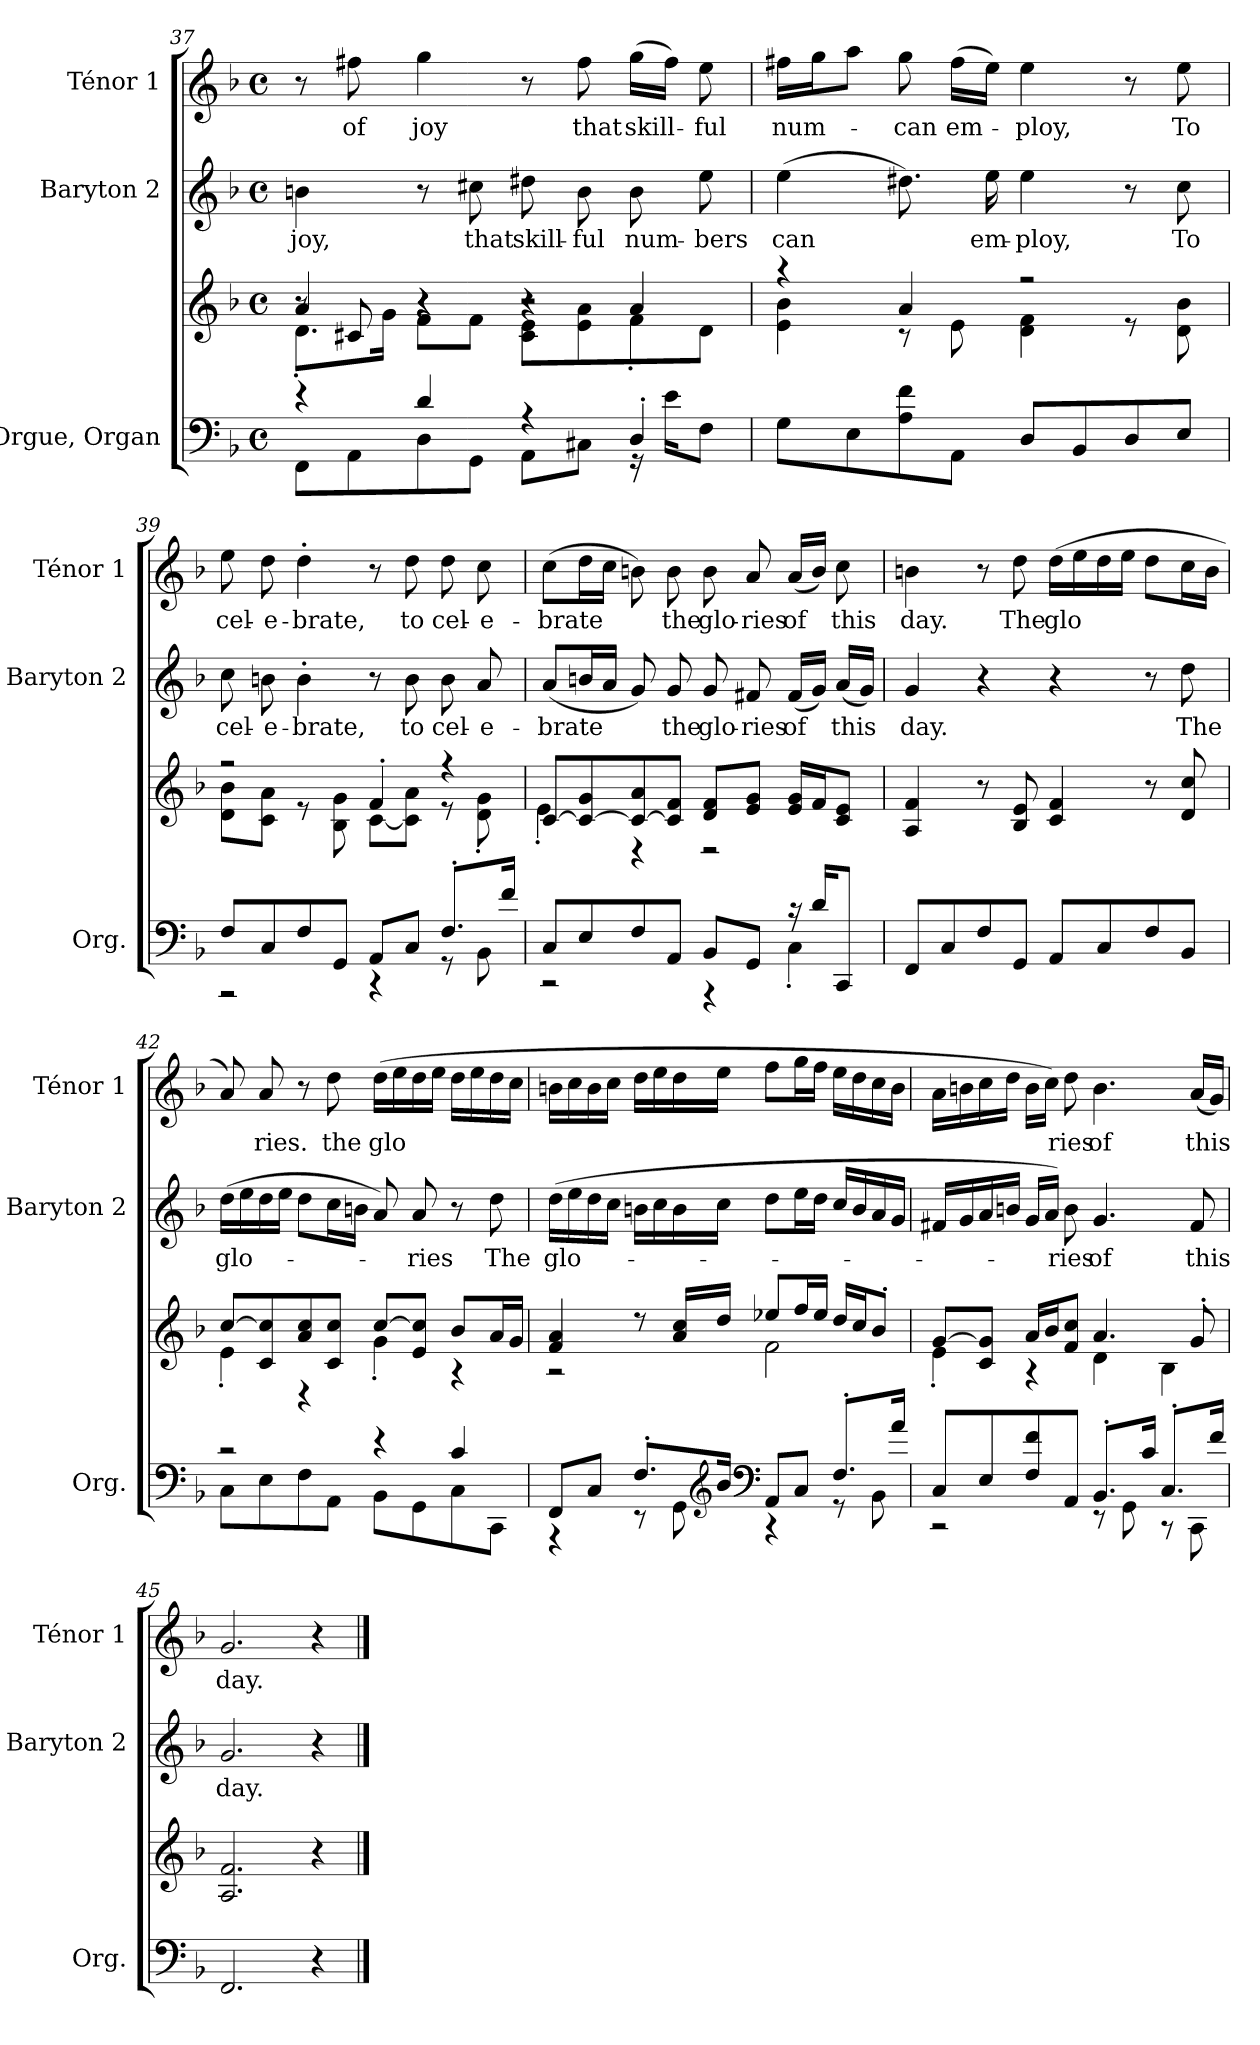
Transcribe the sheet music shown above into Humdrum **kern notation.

**kern	**kern	**kern	**text	**kern	**text
*part3	*part3	*part2	*part2	*part1	*part1
*staff4	*staff3	*staff2	*staff2	*staff1	*staff1
*I"Orgue, Organ	*	*I"Baryton 2	*	*I"Ténor 1	*
*I'Org.	*	*I'Baryton 2	*	*I'Ténor 1	*
!!LO:LB:g=z
*clefF4	*clefG2	*clefG2	*	*clefG2	*
*	*	*ITrd1c2	*	*ITrd1c2	*
*k[b-]	*k[b-]	*k[b-e-a-]	*	*k[b-e-a-]	*
*M4/4	*M4/4	*M4/4	*	*M4/4	*
*met(c)	*met(c)	*met(c)	*	*met(c)	*
=37	=37	=37	=37	=37	=37
*^	*^	*	*	*	*
*	*	*	*^	*	*	*	*
!	!	!	!	!	!	!LO:LY:b	!	!
4r	8FF\L	4a/	8.d'\L	8r	4an\	joy,	8r	.
!	!	!	!	!	!	!	!	!LO:LY:b
.	8AA\	.	.	8c#X/	.	.	8een\	of
.	.	.	16g\Jk	.	.	.	.	.
!	!	!	!	!	!	!	!	!LO:LY:b
4d/	8D\	4r	8f\L	4r	8r	.	4ff\	joy
!	!	!	!	!	!	!LO:LY:b	!	!
.	8GG\J	.	8f\J	.	8bn\	that	.	.
!	!	!	!	!	!	!LO:LY:b	!	!
4r	8AA\L	4r	8c#\ 8e\L	2r	8cc#X\	skill-	8r	.
!	!	!	!	!	!	!LO:LY:b	!	!LO:LY:b
.	8C#X\J	.	8e\ 8a\	.	8a\	-ful	8ee\	that
!	!	!	!	!	!	!LO:LY:b	!	!LO:LY:b
4D'/	16r	4a/	8f'\	.	8a\	num-	(16ff\LL	skill-
.	16e\KL	.	.	.	.	.	16ee\JJ)	.
!	!	!	!	!	!	!LO:LY:b	!	!LO:LY:b
.	8F\J	.	8d\J	.	8dd\	-bers	8dd\	-ful
*	*	*	*v	*v	*	*	*	*
=38	=38	=38	=38	=38	=38	=38	=38
!	!	!	!	!	!LO:LY:b	!	!LO:LY:b
*v	*v	*	*	*	*	*	*
8G\L	4r	4e\ 4b-\	(4dd\	can	16een\LL	num-
.	.	.	.	.	16ff\J	.
8E\	.	.	.	.	8gg\J	.
!	!	!	!	!	!	!LO:LY:b
8A\ 8f\	4a/	8r	8.cc#X\)	.	8ff\	can
!	!	!	!	!	!	!LO:LY:b
8AA\J	.	8e\	.	.	(16ee\LL	em-
!	!	!	!	!LO:LY:b	!	!
.	.	.	16dd\	em-	16dd\JJ)	.
!	!	!	!	!LO:LY:b	!	!LO:LY:b
8D/L	2r	4d\ 4f\	4dd\	-ploy,	4dd\	-ploy,
8BB-/	.	.	.	.	.	.
8D/	.	8r	8r	.	8r	.
!	!	!	!	!LO:LY:b	!	!LO:LY:b
8E/J	.	8d\ 8b-\	8b-\	To	8dd\	To
!!LO:LB:g=z
=39	=39	=39	=39	=39	=39	=39
*^	*	*	*	*	*	*
!	!	!	!	!	!LO:LY:b	!	!LO:LY:b
8F/L	2r	2r	8d\ 8b-\L	8b-\	cel-	8dd\	cel-
!	!	!	!	!	!LO:LY:b	!	!LO:LY:b
8C/	.	.	8c\ 8a\J	8an\	-e-	8cc\	-e-
!	!	!	!	!	!LO:LY:b	!	!LO:LY:b
8F/	.	.	8r	4a'\	-brate,	4cc'\	-brate,
8GG/J	.	.	8B-\ 8g\	.	.	.	.
8AA/L	4r	4f'/	[8c\L	8r	.	8r	.
!	!	!	!	!	!LO:LY:b	!	!LO:LY:b
8C/J	.	.	8c\] 8a\J	8a\	to	8cc\	to
!	!	!	!	!	!LO:LY:b	!	!LO:LY:b
8.F'/L	8r	4r	8r	8a\	cel-	8cc\	cel-
!	!	!	!	!	!LO:LY:b	!	!LO:LY:b
.	8BB-\	.	8d\' 8g\'	8g/	-e-	8b-\	-e-
16f/Jk	.	.	.	.	.	.	.
=40	=40	=40	=40	=40	=40	=40	=40
!	!	!	!	!	!LO:LY:b	!	!LO:LY:b
8C/L	2r	[8c/L	4e'\	(8g/L	-brate	(8b-\L	-brate
8E/	.	8c/_ 8g/	.	16an/L	.	16cc\L	.
.	.	.	.	16g/JJ	.	16b-\JJ	.
8F/	.	8c/_ 8a/	4r	8f/)	.	8an\)	.
!	!	!	!	!	!LO:LY:b	!	!LO:LY:b
8AA/J	.	8c/] 8f/J	.	8f/	the	8a\	the
!	!	!	!	!	!LO:LY:b	!	!LO:LY:b
8BB-/L	4r	8d/ 8f/L	2r	8f/	glo-	8a\	glo-
!	!	!	!	!	!LO:LY:b	!	!LO:LY:b
8GG/J	.	8e/ 8g/J	.	8en/	-ries	8g/	-ries
!	!	!	!	!	!LO:LY:b	!	!LO:LY:b
16r	4C'\	16e/ 16g/LL	.	(16e/LL	of	(16g/LL	of
16d/KL	.	16f/J	.	16f/JJ)	.	16a/JJ)	.
!	!	!	!	!	!LO:LY:b	!	!LO:LY:b
8CC/J	.	8c/ 8e/J	.	(16g/LL	this	8b-\	this
.	.	.	.	16f/JJ)	.	.	.
*v	*v	*	*	*	*	*	*
*	*v	*v	*	*	*	*
!!LO:PB:g=z
=41	=41	=41	=41	=41	=41
!	!	!	!LO:LY:b	!	!LO:LY:b
8FF/L	4A/ 4f/	4f/	day.	4an\	day.
8C/	.	.	.	.	.
8F/	8r	4r	.	8r	.
!	!	!	!	!	!LO:LY:b
8GG/J	8B-/ 8e/	.	.	8cc\	The
!	!	!	!	!	!LO:LY:b
8AA/L	4c/ 4f/	4r	.	(16cc\LL	-glo
.	.	.	.	16dd\	.
8C/	.	.	.	16cc\	.
.	.	.	.	16dd\JJ	.
8F/	8r	8r	.	8cc\L	.
!	!	!	!LO:LY:b	!	!
8BB-/J	8d/ 8cc/	8cc\	The	16b-\L	.
.	.	.	.	16a\JJ	.
=42	=42	=42	=42	=42	=42
*^	*^	*	*	*	*
!	!	!	!	!	!LO:LY:b	!	!
2r	8C\L	[8cc/L	4e'\	(16cc\LL	glo-	8g/)	.
.	.	.	.	16dd\	.	.	.
!	!	!	!	!	!	!	!LO:LY:b
.	8E\	8c/ 8cc/]	.	16cc\	.	8g/	ries.
.	.	.	.	16dd\JJ	.	.	.
.	8F\	8a/ 8cc/	4r	8cc\L	.	8r	.
!	!	!	!	!	!	!	!LO:LY:b
.	8AA\J	8c/ 8cc/J	.	16b-\L	.	8cc\	the
.	.	.	.	16an\JJ	.	.	.
!	!	!	!	!	!	!	!LO:LY:b
4r	8BB-\L	[8cc/L	4g'\	8g/)	.	(16cc\LL	-glo
.	.	.	.	.	.	16dd\	.
!	!	!	!	!	!LO:LY:b	!	!
.	8GG\	8e/ 8cc/]J	.	8g/	ries	16cc\	.
.	.	.	.	.	.	16dd\JJ	.
4c/	8C\	8b-/L	4r	8r	.	16cc\LL	.
.	.	.	.	.	.	16dd\	.
!	!	!	!	!	!LO:LY:b	!	!
.	8CC\J	16a/L	.	8cc\	The	16cc\	.
.	.	16g/JJ	.	.	.	16b-\JJ	.
!!LO:LB:g=z
=43	=43	=43	=43	=43	=43	=43	=43
!	!	!	!	!	!LO:LY:b	!	!
8FF/L	4r	4f/ 4a/	2r	(16cc\LL	glo-	16an\LL	.
.	.	.	.	16dd\	.	16b-\	.
8C/J	.	.	.	16cc\	.	16a\	.
.	.	.	.	16b-\JJ	.	16b-\JJ	.
8.F'/L	8r	8r	.	16an\LL	.	16cc\LL	.
.	.	.	.	16b-\	.	16dd\	.
.	8GG\	16a/ 16cc/LL	.	16a\	.	16cc\	.
*clefG2	*	*	*	*	*	*	*
16b-/Jk	.	16dd/JJ	.	16b-\JJ	.	16dd\JJ	.
*clefF4	*	*	*	*	*	*	*
8AA/L	4r	8ee-X/L	2f\	8cc\L	.	8ee-\L	.
8C/J	.	16ff/L	.	16dd\L	.	16ff\L	.
.	.	16ee-/JJ	.	16cc\JJ	.	16ee-\JJ	.
8.F'/L	8r	16dd/LL	.	16b-/LL	.	16dd\LL	.
.	.	16cc/J	.	16a/	.	16cc\	.
.	8BB-\	8b-'/J	.	16g/	.	16b-\	.
16a/Jk	.	.	.	16f/JJ	.	16a\JJ	.
=44	=44	=44	=44	=44	=44	=44	=44
8C/L	2r	[8g/L	4e'\	16en/LL	.	16g\LL	.
.	.	.	.	16f/	.	16an\	.
8E/	.	8c/ 8g/]J	.	16g/	.	16b-\	.
.	.	.	.	16an/JJ	.	16cc\JJ	.
8F/ 8f/	.	16a/LL	4r	16f/LL	.	16a\LL	.
.	.	16b-/J	.	16g/JJ)	.	16b-\JJ)	.
!	!	!	!	!	!LO:LY:b	!	!LO:LY:b
8AA/J	.	8f/ 8cc/J	.	8a\	ries	8cc\	ries
!	!	!	!	!	!LO:LY:b	!	!LO:LY:b
8.BB-'/L	8r	4.a/	4d\	4.f/	of	4.a\	of
.	8GG\	.	.	.	.	.	.
16c/Jk	.	.	.	.	.	.	.
8.C'/L	8r	.	4B-\	.	.	.	.
!	!	!	!	!	!LO:LY:b	!	!LO:LY:b
.	8CC\	8g'/	.	8e/	this	(16g/LL	this
16f/Jk	.	.	.	.	.	16f/JJ)	.
*v	*v	*	*	*	*	*	*
*	*v	*v	*	*	*	*
=45	=45	=45	=45	=45	=45
!	!	!	!LO:LY:b	!	!LO:LY:b
2.FF/	2.A/ 2.f/	2.f/	day.	2.f/	day.
4r	4r	4r	.	4r	.
==	==	==	==	==	==
*-	*-	*-	*-	*-	*-
